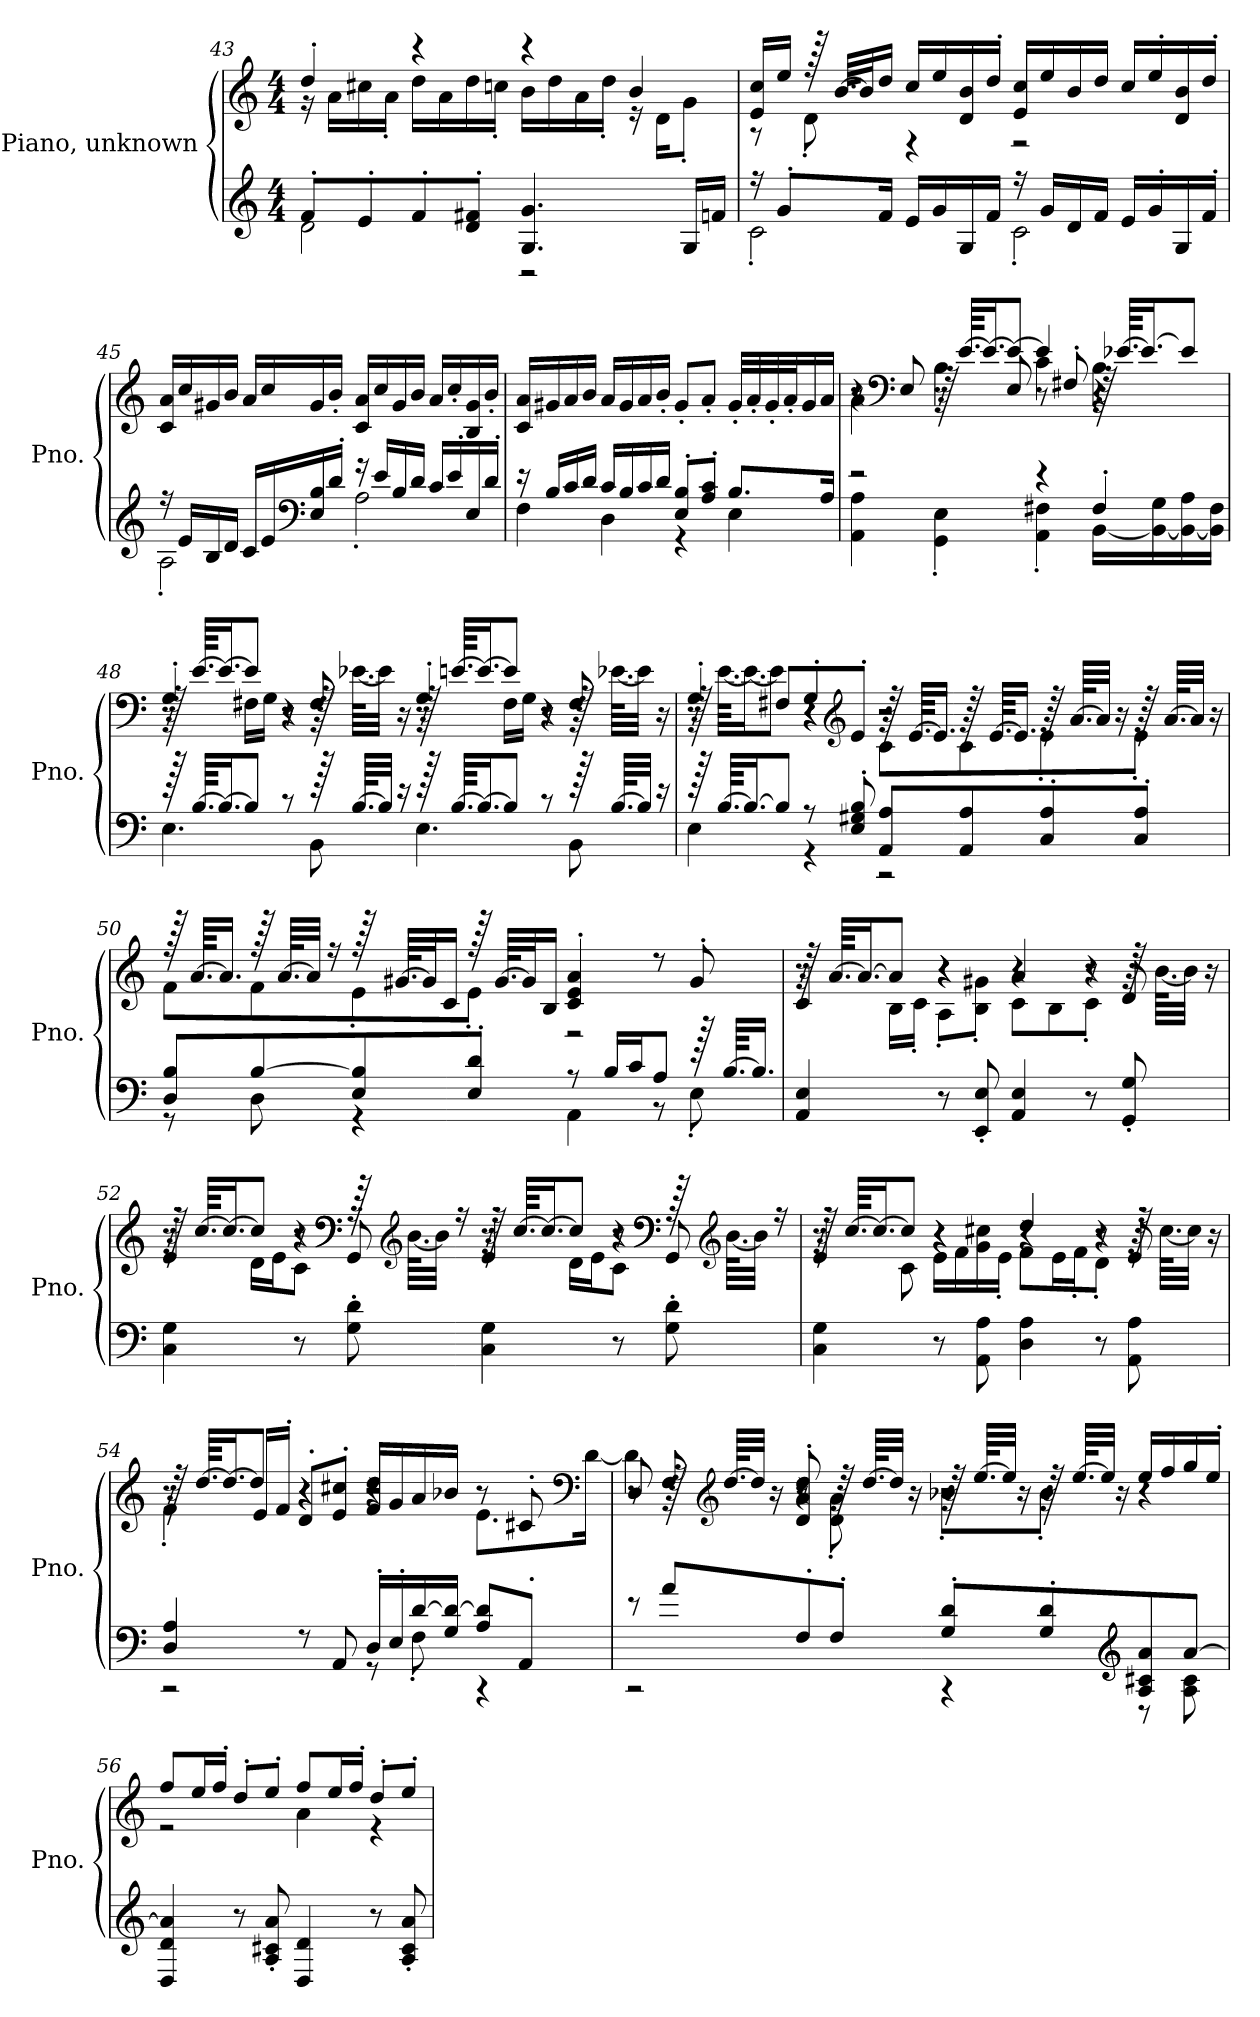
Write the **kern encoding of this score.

**kern	**kern
*part1	*part1
*staff2	*staff1
*I"Piano, unknown	*
*I'Pno.	*
!!LO:LB:g=z
*clefG2	*clefG2
*k[]	*k[]
*M4/4	*M4/4
=43	=43
*^	*^
8f'/L	2d\	4dd'/	16r
.	.	.	16a\LL
8e'/	.	.	16cc#X\
.	.	.	16a'\JJ
8f'/	.	4r	16dd\LL
.	.	.	16a\
8d/' 8f#X/'J	.	.	16dd\
.	.	.	16ccn'\JJ
4.G/ 4.g/	2r	4r	16b\LL
.	.	.	16dd\
.	.	.	16a\
.	.	.	16dd'\JJ
.	.	4b/	16r
.	.	.	16d\KL
16G/LL	.	.	8g'\J
16fn/JJ	.	.	.
=44	=44	=44	=44
16r	2c'\	16e/ 16cc/LL	8r
8g'/L	.	16ee/JJ	.
.	.	128r	8d'\
.	.	[64.b/KLLL	.
.	.	32b/J]	.
16f/Jk	.	16dd/JJ	.
16e/LL	.	16cc/LL	4r
16g/	.	16ee/	.
16G/	.	16d/ 16b/	.
16f/JJ	.	16dd'/JJ	.
16r	2c'\	16e/ 16cc/LL	2r
16g/LL	.	16ee/	.
16d/	.	16b/	.
16f/JJ	.	16dd/JJ	.
16e/LL	.	16cc/LL	.
16g'/	.	16ee'/	.
16G/	.	16d/ 16b/	.
16f'/JJ	.	16dd'/JJ	.
*	*	*v	*v
!!LO:PB:g=z
=45	=45	=45
16r	2A'\	16c/ 16a/LL
16e/LL	.	16cc/
16B/	.	16g#X/
16d/JJ	.	16b/JJ
16c/LL	.	16a/LL
16e/	.	16cc/
*clefF4	*	*
16E/ 16B/	.	16g#/
16d'/JJ	.	16b'/JJ
16r	2A'\	16c/ 16a/LL
16e/LL	.	16cc/
16B/	.	16g#/
16d/JJ	.	16b/JJ
16c/LL	.	16a/LL
16e'/	.	16cc'/
16E/	.	16B/ 16g#/
16d'/JJ	.	16b'/JJ
=46	=46	=46
16r	4F\	16c/ 16a/LL
16B/LL	.	16g#X/
16c/	.	16a/
16d/JJ	.	16b/JJ
16c/LL	4D\	16a/LL
16B/	.	16g#/
16c/	.	16a/
16d/JJ	.	16b'/JJ
8E/' 8B/'L	4r	8g#'/L
8A/' 8c/'J	.	8a'/J
8.B/L	4E\	32g#'/LLL
.	.	32a'/
.	.	32g#'/
.	.	32a'/J
.	.	16g#/
16A/Jk	.	16a/JJ
!!LO:LB:g=z
=47	=47	=47
*	*	*^
*	*	*	*^
2r	4AA\ 4A\	4r	4a\	8r
*	*	*clefF4	*	*
.	.	.	.	8E/
.	4GG\' 4E\'	128r	4B\	8r
.	.	[64.e/KKLL	.	.
.	.	16.e/J_	.	.
.	.	8e/J_	.	8E/
4r	4AA\' 4F#X\'	4e/]	4c\	8r
.	.	.	.	8F#X'/
4F#'/	[16BB\LL	4r	4B\	128r
.	.	.	.	[64.e-X/KKLL
.	.	.	.	16.e-/J_
.	16BB\_ 16G\	.	.	.
.	16BB\_ 16A\	.	.	8e-/J]
.	16BB\] 16F#\JJ	.	.	.
!!LO:LB:g=z	!!	!!
=48	=48	=48	=48	=48
128r	4.E\	128r	8r	4G'/
[64.B/KKLL	.	[64.e/KKLL	.	.
16.B/J_	.	16.e/J_	.	.
8B/J]	.	8e/J]	16F#X\LL	.
.	.	.	16G\JJ	.
8r	.	4r	8r	8r
128r	8BB\	.	128r	8F#/
[64.B/KLLL	.	.	[64.e-X\KLLL	.
32B/JJJ]	.	.	32e-\JJJ]	.
16r	.	.	16r	.
128r	4.E\	128r	8r	4G'/
[64.B/KKLL	.	[64.en/KKLL	.	.
16.B/J_	.	16.e/J_	.	.
8B/J]	.	8e/J]	16F#\LL	.
.	.	.	16G\JJ	.
8r	.	4r	8r	8r
128r	8BB\	.	128r	8F#/
[64.B/KLLL	.	.	[64.e-X\KLLL	.
32B/JJJ]	.	.	32e-\JJJ]	.
16r	.	.	16r	.
!!LO:LB:g=z	!!	!!
=49	=49	=49	=49	=49
128r	4E\	8r	128r	4G'/
[64.B/KKLL	.	.	[64.e\KKLL	.
16.B/J_	.	.	16.e\J_	.
8B/J]	.	8F#X/L	8e\J]	.
8r	4r	8G'/	4r	4r
*	*	*clefG2	*	*
8E/' 8G#X/' 8B/'	.	8e'/J	.	.
8AA/ 8A/L	2r	128r	8c\L	2r
.	.	[64.e/KKLL	.	.
.	.	16.e/JJ]	.	.
8AA/ 8A/	.	128r	8c\	.
.	.	[64.e/KKLL	.	.
.	.	16.e/JJ]	.	.
8C/' 8A/'	.	128r	8e'\	.
.	.	[64.a/KLLL	.	.
.	.	32a/JJJ]	.	.
.	.	16r	.	.
8C/' 8A/'J	.	128r	8e'\J	.
.	.	[64.a/KLLL	.	.
.	.	32a/JJJ]	.	.
.	.	16r	.	.
*	*	*	*v	*v
!!LO:LB:g=z
=50	=50	=50	=50
8D/ 8B/L	8r	128r	8f\L
.	.	[64.a/KKLL	.
.	.	16.a/JJ]	.
[8B/	8D\	128r	8f\
.	.	[64.a/KLLL	.
.	.	32a/JJJ]	.
.	.	16r	.
8E/ 8B/]	4r	128r	8e'\
.	.	[64.g#X/KLLL	.
.	.	32g#/J]	.
.	.	16c/JJ	.
8E/' 8d/'J	.	128r	8e'\J
.	.	[64.g#/KLLL	.
.	.	32g#/J]	.
.	.	16B/JJ	.
8r	4AA\	4c/' 4e/' 4a/'	2r
16B/LL	.	.	.
16c/J	.	.	.
8A/J	8r	8r	.
128r	8E'\	8g#'/	.
[64.B/KKLL	.	.	.
16.B/JJ]	.	.	.
*v	*v	*	*
!!LO:LB:g=z
=51	=51	=51
*	*	*^
4AA/ 4E/	128r	8r	4c'/
.	[64.a/KKLL	.	.
.	16.a/J_	.	.
.	8a/J]	16B\LL	.
.	.	16c'\JJ	.
8r	4r	8A'\L	4r
8EE/' 8E/'	.	8B\' 8g#X\'J	.
4AA/ 4E/	4a/	8c\L	4r
.	.	8B\	.
8r	4r	8c'\J	8r
8GG/' 8G/'	.	128r	8d'/
.	.	[64.b\KLLL	.
.	.	32b\JJJ]	.
.	.	16r	.
!!LO:PB:g=z	!!	!!
=52	=52	=52	=52
4C\ 4G\	128r	8r	4e'/
.	[64.cc/KKLL	.	.
.	16.cc/J_	.	.
.	8cc/J]	16d\LL	.
.	.	16e\J	.
8r	4r	8c\J	8r
*	*clefF4	*	*
8G\' 8d\'	.	128r	8GG'/
*	*clefG2	*	*
.	.	[64.b\KLLL	.
.	.	32b\JJJ]	.
.	.	16r	.
4C\ 4G\	4e'/	8r	128r
.	.	.	[64.cc/KKLL
.	.	.	16.cc/J_
.	.	16d\LL	8cc/J]
.	.	16e\J	.
8r	4r	8c\J	8r
*	*clefF4	*	*
8G\' 8d\'	.	128r	8GG/
*	*clefG2	*	*
.	.	[64.b\KLLL	.
.	.	32b\JJJ]	.
.	.	16r	.
!!LO:LB:g=z	!!	!!
=53	=53	=53	=53
4C\ 4G\	128r	8r	4e'/
.	[64.cc/KKLL	.	.
.	16.cc/J_	.	.
.	8cc/J]	8c\	.
8r	4r	16e\LL	4r
.	.	16f\	.
8AA\ 8A\	.	16g\ 16cc#X\	.
.	.	16e'\JJ	.
4D\ 4A\	4dd/	8f\L	4r
.	.	16e\L	.
.	.	16f'\J	.
8r	4r	8d'\J	8r
8AA\ 8A\	.	128r	8e'/
.	.	[64.cc#\KLLL	.
.	.	32cc#\JJJ]	.
.	.	16r	.
=54	=54	=54	=54
*^	*	*	*
4D/ 4A/	2r	8r	4f'\	128r
.	.	.	.	[64.dd/KKLL
.	.	.	.	16.dd/J_
.	.	16e/LL	.	8dd/J]
.	.	16f'/JJ	.	.
8r	.	8d'/L	4r	4r
8AA/	.	8e/' 8cc#X/'J	.	.
16D'/LL	8r	16f/ 16dd/LL	4r	2r
16E'/	.	16g/	.	.
[16d/	8F'\	16a/	.	.
16G/ 16d/_JJ	.	16b-X/JJ	.	.
8A/ 8d/]L	4r	8r	8.e\L	.
8AA'/J	.	8c#X'/	.	.
*	*	*clefF4	*	*
.	.	.	[16d\Jk	.
!!LO:LB:g=z	!!	!!
=55	=55	=55	=55	=55
8r	2r	8D/	4d\]	8r
8a/L	.	128r	.	8F/
*	*	*clefG2	*	*
.	.	[64.dd/KLLL	.	.
.	.	32dd/JJJ]	.	.
.	.	16r	.	.
8F'/	.	8d/' 8a/' 8dd/'	8r	4r
8F'/J	.	128r	8d\' 8a\'	.
.	.	[64.dd/KLLL	.	.
.	.	32dd/JJJ]	.	.
.	.	16r	.	.
8G/' 8d/'L	4r	128r	8b-X'\L	2r
.	.	[64.ee/KLLL	.	.
.	.	32ee/JJJ]	.	.
.	.	16r	.	.
8G/' 8d/'	.	128r	8b-'\J	.
.	.	[64.ee/KLLL	.	.
.	.	32ee/JJJ]	.	.
.	.	16r	.	.
*clefG2	*	*	*	*
8A/ 8c#X/ 8a/	8r	16ee/LL	4r	.
.	.	16ff/	.	.
[8a/J	8A\ 8c#\	16gg/	.	.
.	.	16ee'/JJ	.	.
*v	*v	*	*	*
*	*	*v	*v
=56	=56	=56
4D/ 4d/ 4a/]	8ff/L	2r
.	16ee/L	.
.	16ff'/JJ	.
8r	8dd'/L	.
8A/' 8c#X/' 8a/'	8ee'/J	.
4D/ 4d/	8ff/L	4a\
.	16ee/L	.
.	16ff'/JJ	.
8r	8dd'/L	4r
8A/' 8c#/' 8a/'	8ee'/J	.
*	*v	*v
=	=
*-	*-
